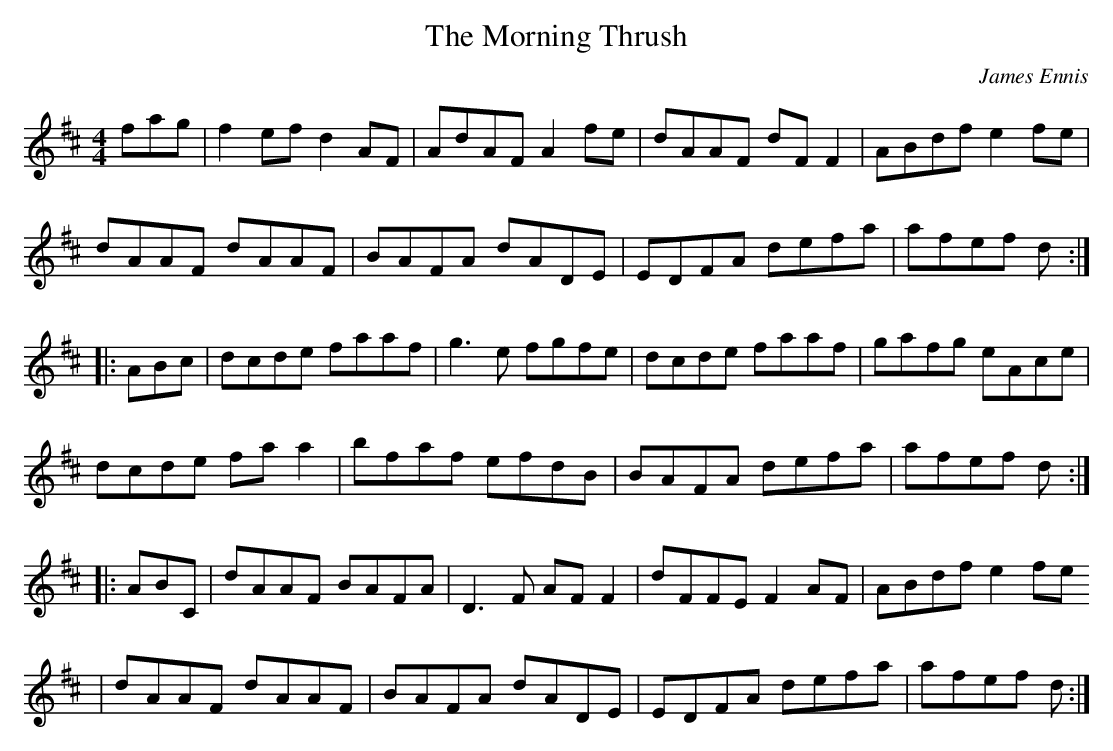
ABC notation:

X:1
T:Morning Thrush, The
C:James Ennis
M:4/4
K:D
fag|f2ef d2AF|AdAF A2fe|dAAF dFF2|ABdf e2fe|
dAAF dAAF|BAFA dADE|EDFA defa|afef d::
ABc|dcde faaf|g3e fgfe|dcde faaf|gafg eAce|
dcde faa2|bfaf efdB|BAFA defa|afef d::
ABC|dAAF BAFA|D3F AFF2|dFFE F2AF|ABdf e2fe
|dAAF dAAF|BAFA dADE|EDFA defa|afef d:|]
